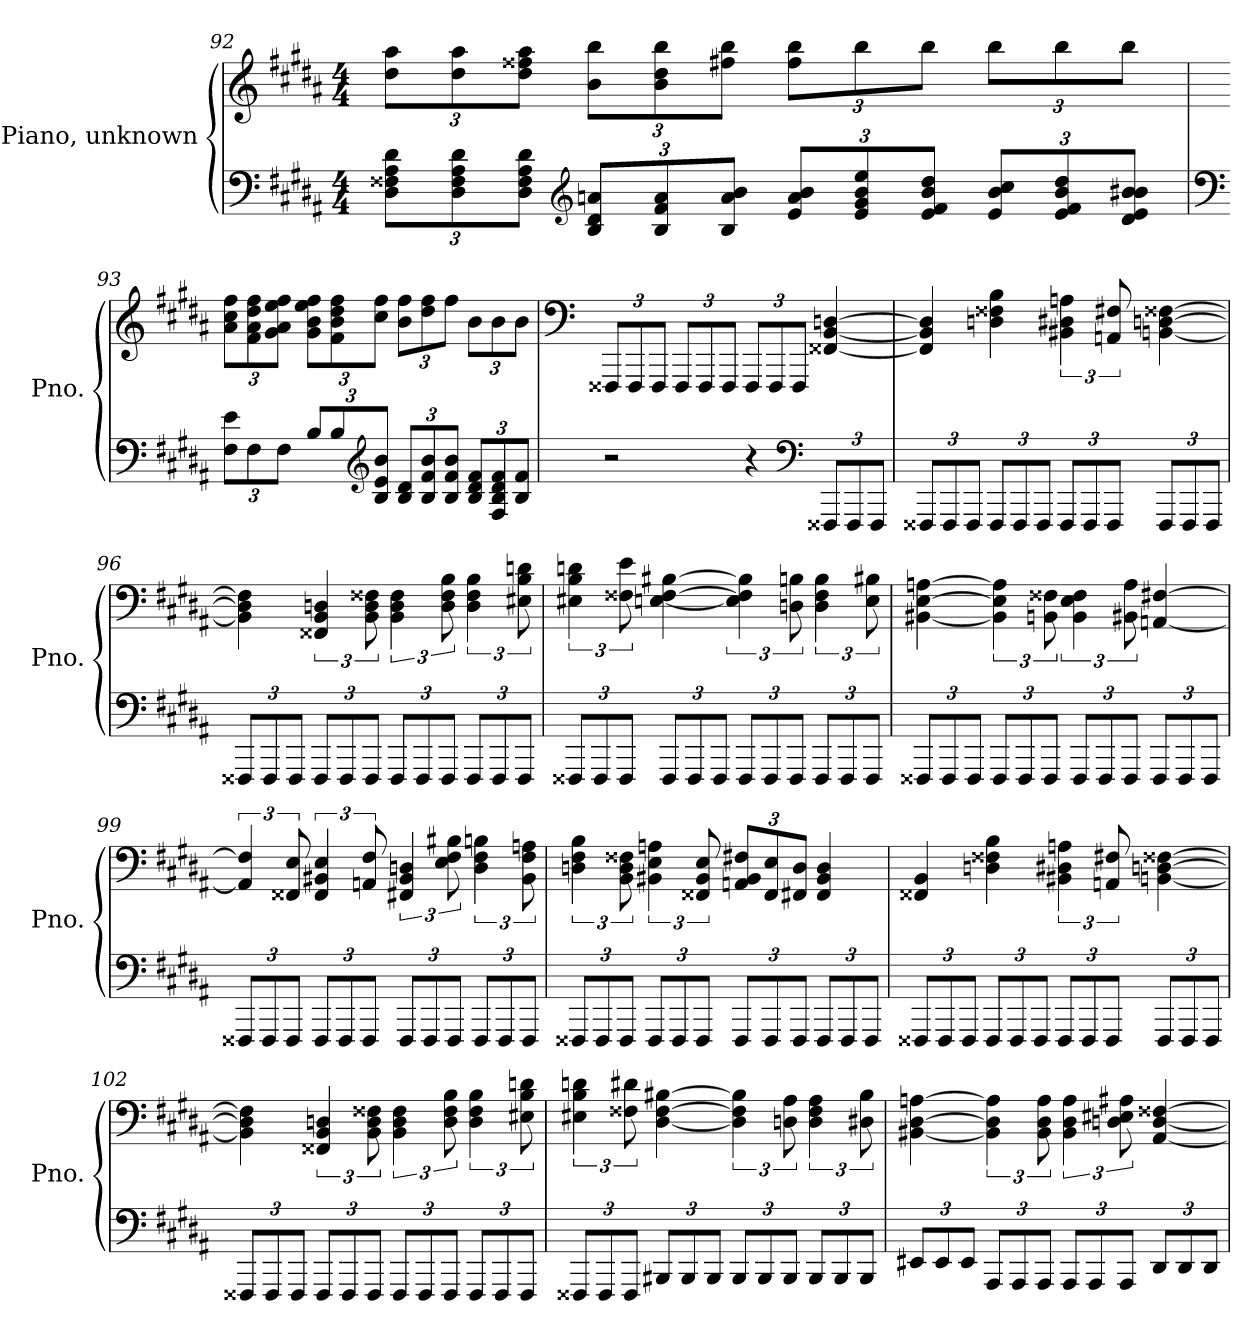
**kern	**kern
*part1	*part1
*staff2	*staff1
*I"Piano, unknown	*
*I'Pno.	*
!!LO:LB:g=z
*clefF4	*clefG2
*k[f#c#g#d#a#]	*k[f#c#g#d#a#]
*M4/4	*M4/4
*Xbrackettup	*Xbrackettup
=92	=92
12D#\ 12F##X\ 12A#\ 12d#\L	12dd#\ 12aa#\L
12D#\ 12F##\ 12A#\ 12d#\	12dd#\ 12aa#\
12D#\ 12F##\ 12A#\ 12d#\J	12dd#\ 12ff##X\ 12aa#\J
*clefG2	*
12B/ 12d#/ 12an/L	12b\ 12bb\L
12B/ 12f#/ 12a/	12b\ 12dd#\ 12bb\
12B/ 12a/ 12b/J	12ff#X\ 12bb\J
12e/ 12a/ 12b/L	12ff#\ 12bb\L
12e/ 12g#/ 12b/ 12ee/	12bb\
12e/ 12f#/ 12b/ 12dd#/J	12bb\J
12e/ 12b/ 12cc#/L	12bb\L
12e/ 12f#/ 12b/ 12dd#/	12bb\
12d#/ 12e/ 12b/ 12b#X/J	12bb\J
=93	=93
*clefF4	*
12F#\ 12e\L	12a#\ 12cc#\ 12ff#\L
12F#\	12f#\ 12a#\ 12dd#\ 12ff#\
12F#\J	12g#\ 12a#\ 12ee\ 12ff#\J
12B/L	12g#\ 12b\ 12ee\ 12ff#\L
12B/	12f#\ 12b\ 12dd#\ 12ff#\
*clefG2	*
12B/ 12e/ 12b/J	12cc#\ 12ff#\J
12B/ 12d#/L	12b\ 12ff#\L
12B/ 12f#/ 12b/	12dd#\ 12ff#\
12B/ 12f#/ 12b/J	12ff#\J
12B/ 12d#/ 12f#/L	12b\L
12F#/ 12B/ 12d#/ 12f#/	12b\
12B/ 12f#/J	12b\J
!!LO:LB:g=z
=94	=94
*	*clefF4
2r	12FFF##X/L
.	12FFF##/
.	12FFF##/J
.	12FFF##/L
.	12FFF##/
.	12FFF##/J
4r	12FFF##/L
.	12FFF##/
.	12FFF##/J
*clefF4	*
12FFF##X/L	[4FF##X/ [4BB/ [4Dn/
12FFF##/	.
12FFF##/J	.
=95	=95
12FFF##X/L	4FF##/] 4BB/] 4D/]
12FFF##/	.
12FFF##/J	.
12FFF##/L	4Dn\ 4F##X\ 4B\
12FFF##/	.
12FFF##/J	.
*	*brackettup
12FFF##/L	6BB#X\ 6D#X\ 6An\
12FFF##/	.
12FFF##/J	12AAn/ 12F#X/
12FFF##/L	[4BBn\ [4Dn\ [4F##X\
12FFF##/	.
12FFF##/J	.
!!LO:PB:g=z
=96	=96
12FFF##X/L	4BB\] 4D\] 4F##\]
12FFF##/	.
12FFF##/J	.
12FFF##/L	6FF##X/ 6BB/ 6Dn/
12FFF##/	.
12FFF##/J	12BB\ 12D\ 12F##X\
12FFF##/L	6BB\ 6D\ 6F##\
12FFF##/	.
12FFF##/J	12D\ 12F##\ 12B\
12FFF##/L	6D\ 6F##\ 6B\
12FFF##/	.
12FFF##/J	12E#X\ 12B\ 12dn\
=97	=97
12FFF##X/L	6E#X\ 6B\ 6dn\
12FFF##/	.
12FFF##/J	12F##X\ 12e\
12FFF##/L	[4En\ [4F##\ [4B#X\
12FFF##/	.
12FFF##/J	.
12FFF##/L	6E\] 6F##\] 6B#\]
12FFF##/	.
12FFF##/J	12Dn\ 12Bn\
12FFF##/L	6D\ 6F##\ 6B\
12FFF##/	.
12FFF##/J	12E\ 12B#X\
!!LO:LB:g=z
=98	=98
12FFF##X/L	[4BB#X\ [4E\ [4An\
12FFF##/	.
12FFF##/J	.
12FFF##/L	6BB#\] 6E\] 6A\]
12FFF##/	.
12FFF##/J	12BBn\ 12F##X\
12FFF##/L	6BB\ 6E\ 6F##\
12FFF##/	.
12FFF##/J	12BB#X\ 12A\
12FFF##/L	[4AAn/ [4F#X/
12FFF##/	.
12FFF##/J	.
=99	=99
12FFF##X/L	6AA/] 6F#/]
12FFF##/	.
12FFF##/J	12FF##X/ 12E/
12FFF##/L	6FF##/ 6BB#X/ 6E/
12FFF##/	.
12FFF##/J	12AAn/ 12F#/
12FFF##/L	6FF#X/ 6BB#/ 6Dn/
12FFF##/	.
12FFF##/J	12E\ 12F#\ 12B#X\
12FFF##/L	6D\ 6F#\ 6Bn\
12FFF##/	.
12FFF##/J	12BB#\ 12F#\ 12An\
!!LO:LB:g=z
=100	=100
12FFF##X/L	6Dn\ 6F#\ 6B\
12FFF##/	.
12FFF##/J	12BB\ 12D\ 12F##X\
12FFF##/L	6BB#X\ 6E\ 6An\
12FFF##/	.
12FFF##/J	12FF##X/ 12BB#/ 12E/
*	*Xbrackettup
12FFF##/L	12AAn/ 12BB#/ 12F#X/L
12FFF##/	12FF##/ 12E/
12FFF##/J	12FF#X/ 12D/J
12FFF##/L	4FF#/ 4BB#/ 4D/
12FFF##/	.
12FFF##/J	.
=101	=101
12FFF##X/L	4FF##X/ 4BB/
12FFF##/	.
12FFF##/J	.
12FFF##/L	4Dn\ 4F##X\ 4B\
12FFF##/	.
12FFF##/J	.
*	*brackettup
12FFF##/L	6BB#X\ 6D#X\ 6An\
12FFF##/	.
12FFF##/J	12AAn/ 12F#X/
12FFF##/L	[4BBn\ [4Dn\ [4F##X\
12FFF##/	.
12FFF##/J	.
!!LO:LB:g=z
=102	=102
12FFF##X/L	4BB\] 4D\] 4F##\]
12FFF##/	.
12FFF##/J	.
12FFF##/L	6FF##X/ 6BB/ 6Dn/
12FFF##/	.
12FFF##/J	12BB\ 12D\ 12F##X\
12FFF##/L	6BB\ 6D\ 6F##\
12FFF##/	.
12FFF##/J	12D\ 12F##\ 12B\
12FFF##/L	6D\ 6F##\ 6B\
12FFF##/	.
12FFF##/J	12E#X\ 12B\ 12dn\
=103	=103
12FFF##X/L	6E#X\ 6B\ 6dn\
12FFF##/	.
12FFF##/J	12F##X\ 12d#X\
12BBB#X/L	[4D#\ [4F##\ [4B#X\
12BBB#/	.
12BBB#/J	.
12BBB#/L	6D#\] 6F##\] 6B#\]
12BBB#/	.
12BBB#/J	12Dn\ 12A#\
12BBB#/L	6D\ 6F##\ 6A#\
12BBB#/	.
12BBB#/J	12D#X\ 12B#\
!!LO:LB:g=z
=104	=104
12EE#X/L	[4BB#X\ [4D#\ [4An\
12EE#/	.
12EE#/J	.
12AAA#/L	6BB#\] 6D#\] 6A\]
12AAA#/	.
12AAA#/J	12BB#\ 12D#\ 12A\
12AAA#/L	6BB#\ 6D#\ 6A\
12AAA#/	.
12AAA#/J	12Dn\ 12E#X\ 12A#X\
12DD#/L	[4AA#/ [4D/ [4F##X/
12DD#/	.
12DD#/J	.
=	=
*-	*-
